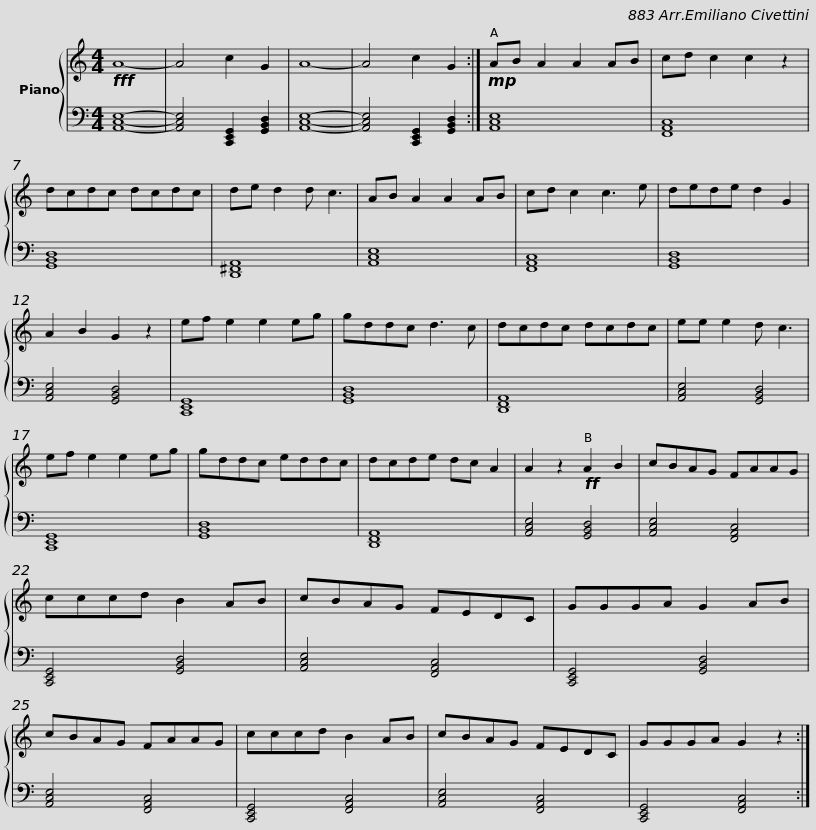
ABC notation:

X:1
%%score { 1 | 2 }
L:1/8
M:4/4
I:linebreak $
K:C
V:1 treble
V:2 bass
V:1
!fff! A8- | A4 c2 G2 | A8- | A4 c2 G2 :|!mp! AB A2 A2 AB | %5
 cd c2 c2 z2 | dcdc dcdc | de d2 d c3 | AB A2 A2 AB |$ cd c2 c3 e | %10
 dede d2 G2 | A2 B2 G2 z2 | ef e2 e2 eg | gddc d3 c | dcdc dcdc | %15
 ee e2 d c3 |$ ef e2 e2 eg | gddc eddc | dcde dc A2 | A2 z2!ff! A2 B2 | %20
 cBAG FAAG | cccd B2 AB |$ cBAG FEDC | GGGA G2 AB | cBAG FAAG | %25
 cccd B2 AB | cBAG FEDC | GGGA G2 z2 :| %28
V:2
 [A,,C,E,]8- | [A,,C,E,]4 [C,,E,,G,,]2 [G,,B,,D,]2 | [A,,C,E,]8- | [A,,C,E,]4 [C,,E,,G,,]2 [G,,B,,D,]2 :| [A,,C,E,]8 | %5
 [F,,A,,C,]8 | [G,,B,,D,]8 | [D,,^F,,A,,]8 | [A,,C,E,]8 |$ [F,,A,,C,]8 | %10
 [G,,B,,D,]8 | [A,,C,E,]4 [G,,B,,D,]4 | [C,,E,,G,,]8 | [G,,B,,D,]8 | [D,,F,,A,,]8 | %15
 [A,,C,E,]4 [G,,B,,D,]4 |$ [C,,E,,G,,]8 | [G,,B,,D,]8 | [D,,F,,A,,]8 | [A,,C,E,]4 [G,,B,,D,]4 | %20
 [A,,C,E,]4 [F,,A,,C,]4 | [C,,E,,G,,]4 [G,,B,,D,]4 |$ [A,,C,E,]4 [F,,A,,C,]4 | [C,,E,,G,,]4 [G,,B,,D,]4 | [A,,C,E,]4 [F,,A,,C,]4 | %25
 [C,,E,,G,,]4 [F,,A,,C,]4 | [A,,C,E,]4 [F,,A,,C,]4 | [C,,E,,G,,]4 [F,,A,,C,]4 :| %28
